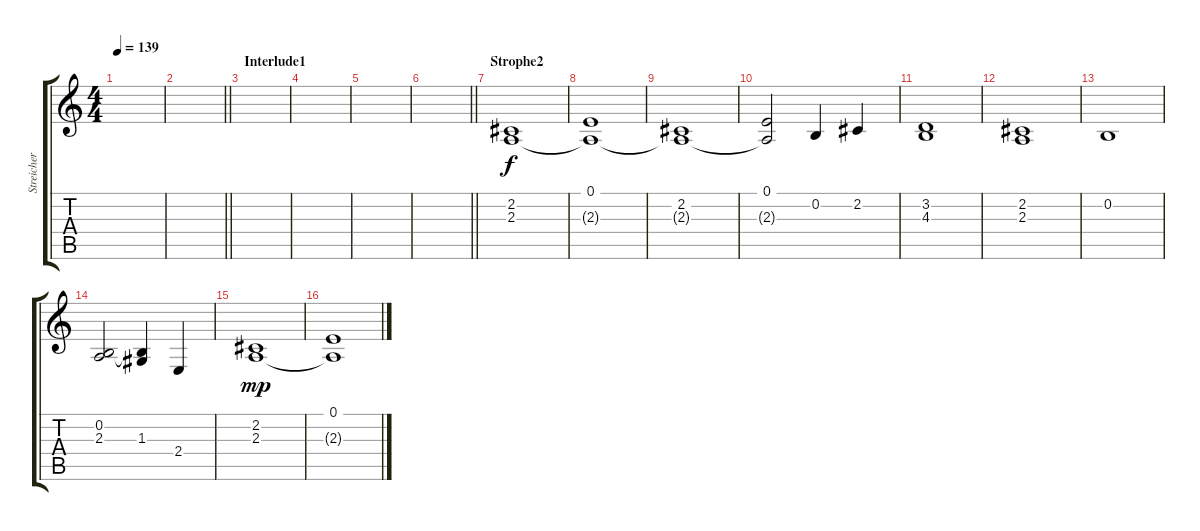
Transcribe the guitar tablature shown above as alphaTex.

\track ("Streicher" "Streicher") {instrument stringensemble1}
\staff {score tabs}
\tuning (E4 B3 G3 D3 A2 E2) {hide}
\ts (4 4)
\tempo 139
\clef g2
\ks c
|
\barLineRight lightlight
|
\section ("" "Interlude1")
|
|
|
\barLineRight lightlight
|
\section ("" "Strophe2")
(2.2 2.3).1 |
(0.1 2.3{t}).1 |
(2.2 2.3{t}).1 |
(0.1 2.3{t}).2{dy f} 0.2.4 2.2.4 |
(3.2 4.3).1 |
(2.2 2.3).1 |
0.2.1 |
(0.2 2.3).2 (0.2{t} 1.3).4 2.4.4 |
(2.2 2.3).1{dy mp} |
(0.1 2.3{t}).1
